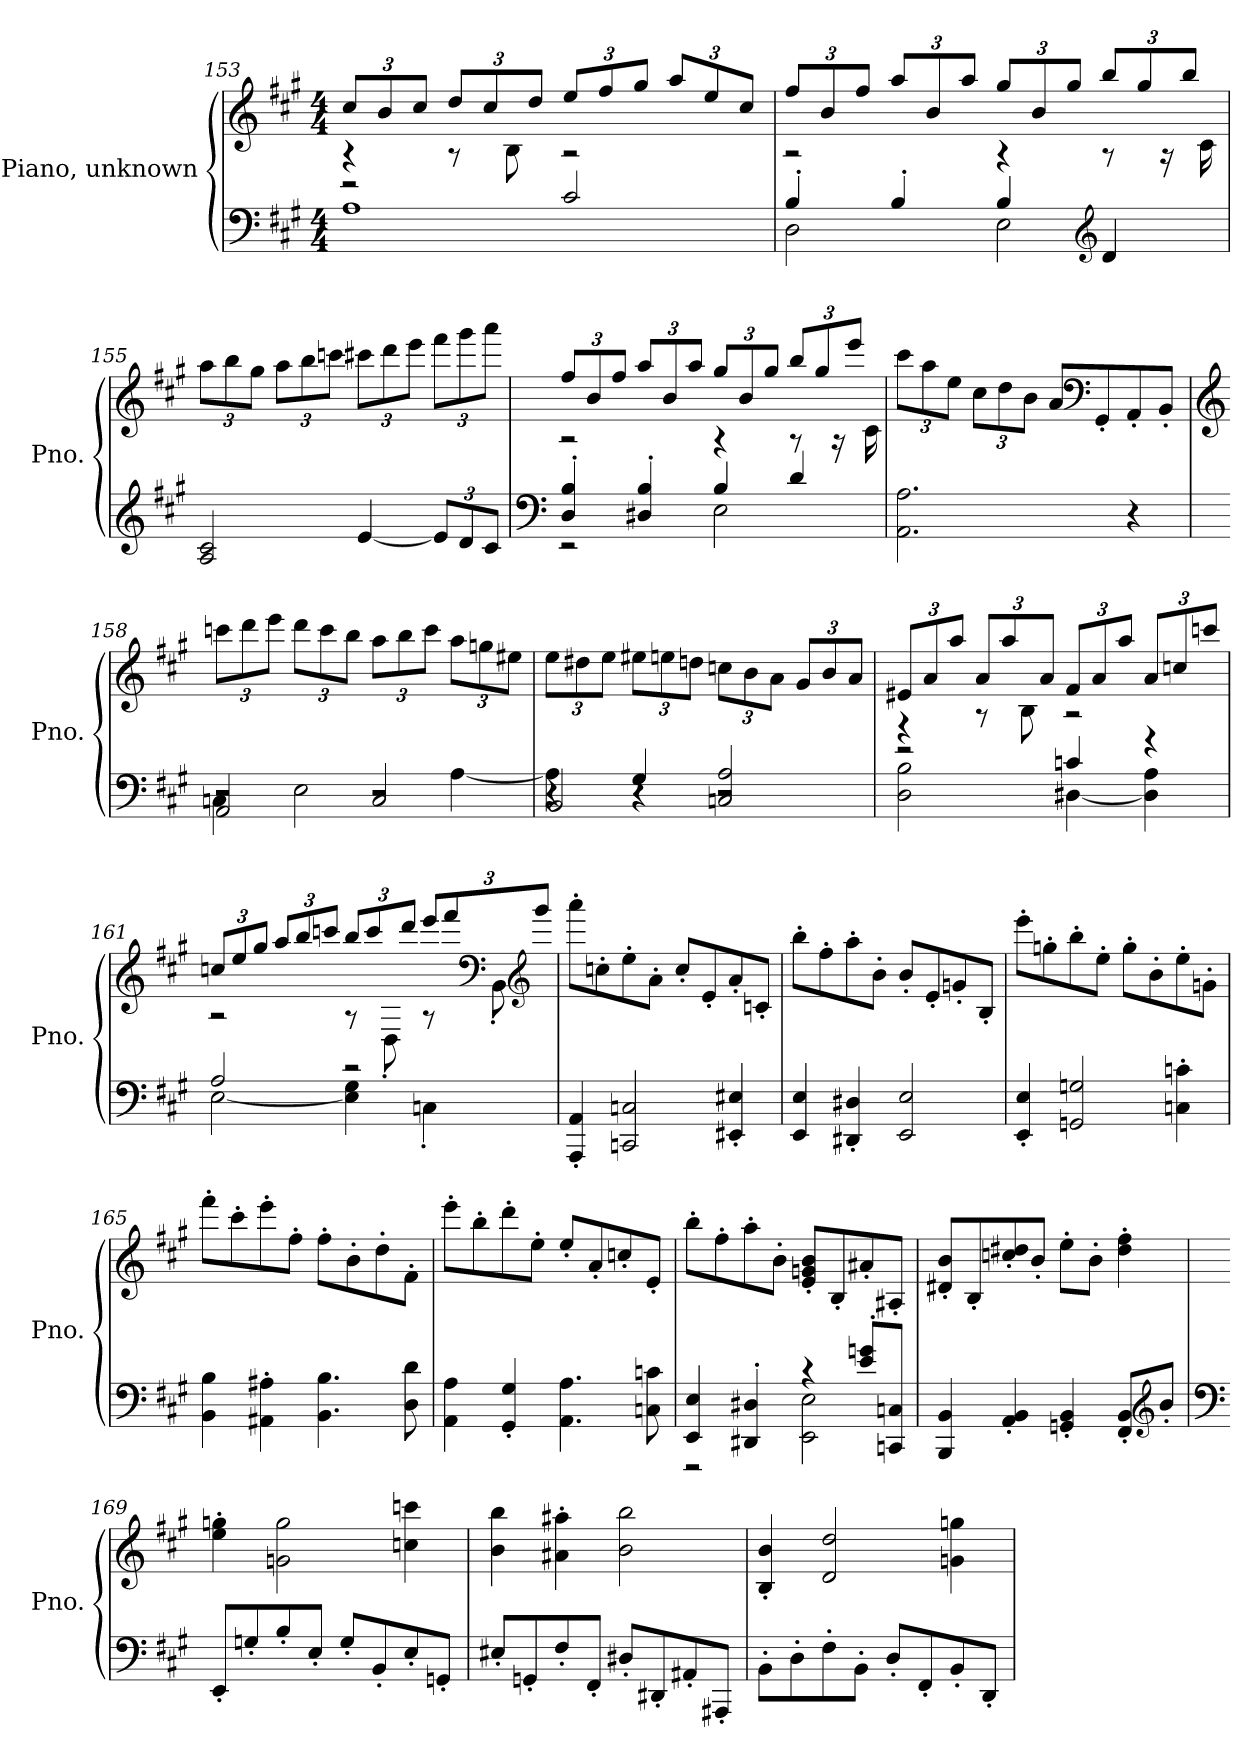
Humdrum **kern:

**kern	**kern
*part1	*part1
*staff2	*staff1
*I"Piano, unknown	*
*I'Pno.	*
*clefF4	*clefG2
*k[f#c#g#]	*k[f#c#g#]
*M4/4	*M4/4
=153	=153
*^	*
*	*	*Xbrackettup
*	*	*^
2r	1A	12cc#/L	4r
.	.	12b/	.
.	.	12cc#/J	.
.	.	12dd/L	8r
.	.	12cc#/	.
.	.	.	8B\
.	.	12dd/J	.
2c#/	.	12ee/L	2r
.	.	12ff#/	.
.	.	12gg#/J	.
.	.	12aa/L	.
.	.	12ee/	.
.	.	12cc#/J	.
!!LO:LB:g=z	!!
=154	=154	=154	=154
4B'/	2D\	12ff#/L	2r
.	.	12b/	.
.	.	12ff#/J	.
4B'/	.	12aa/L	.
.	.	12b/	.
.	.	12aa/J	.
4B/	2E\	12gg#/L	4r
.	.	12b/	.
.	.	12gg#/J	.
*clefG2	*	*	*
4d/	.	12bb/L	8r
.	.	12gg#/	.
.	.	.	16r
.	.	12bb/J	.
.	.	.	16c#\
*v	*v	*	*
*	*v	*v
=155	=155
2A/ 2c#/	12aa\L
.	12bb\
.	12gg#\J
.	12aa\L
.	12bb\
.	12cccn\J
[4e/	12ccc#X\L
.	12ddd\
.	12eee\J
*Xbrackettup	*
12e/L]	12fff#\L
12d/	12ggg#\
12c#/J	12aaa\J
!!LO:LB:g=z
=156	=156
*clefF4	*
*^	*^
4D/' 4B/'	2r	12ff#/L	2r
.	.	12b/	.
.	.	12ff#/J	.
4D#X/' 4B/'	.	12aa/L	.
.	.	12b/	.
.	.	12aa/J	.
4B/	2E\	12gg#/L	4r
.	.	12b/	.
.	.	12gg#/J	.
4d/	.	12bb/L	8r
.	.	12gg#/	.
.	.	.	16r
.	.	12eee/J	.
.	.	.	16c#\
*v	*v	*	*
*	*v	*v
=157	=157
2.AA\ 2.A\	12ccc#\L
.	12aa\
.	12ee\J
.	12cc#\L
.	12dd\
.	12b\J
.	8a/L
*	*clefF4
.	8GG#'/
4r	8AA'/
.	8BB'/J
!!LO:LB:g=z
=158	=158
*	*clefG2
*^	*
*	*^	*
2AA/	4Cn\	2r	12cccn\L
.	.	.	12ddd\
.	.	.	12eee\J
.	2E\	.	12ddd\L
.	.	.	12ccc\
.	.	.	12bb\J
2r	.	2C/	12aa\L
.	.	.	12bb\
.	.	.	12ccc\J
.	[4A\	.	12aa\L
.	.	.	12ggn\
.	.	.	12ee#X\J
=159	=159	=159	=159
4r	4A\]	2BB/	12ee\L
.	.	.	12dd#X\
.	.	.	12ee\J
4G#/	4r	.	12ee#X\L
.	.	.	12een\
.	.	.	12ddn\J
2Cn/ 2A/	2r	2r	12ccn\L
.	.	.	12b\
.	.	.	12a\J
.	.	.	12g#/L
.	.	.	12b/
.	.	.	12a/J
*	*v	*v	*
!!LO:PB:g=z
=160	=160	=160
*	*	*^
2r	2D\ 2B\	12e#X/L	4r
.	.	12a/	.
.	.	12aa/J	.
.	.	12a/L	8r
.	.	12aa/	.
.	.	.	8B\
.	.	12a/J	.
4cn/	[4D#X\	12f#/L	2r
.	.	12a/	.
.	.	12aa/J	.
4r	4D#\] 4A\	12a/L	.
.	.	12ccn/	.
.	.	12cccn/J	.
=161	=161	=161	=161
2A/	[2E\	12ccn/L	2r
.	.	12ee/	.
.	.	12gg#/J	.
.	.	12aa/L	.
.	.	12bb/	.
.	.	12cccn/J	.
2r	4E\] 4G#\	12bb/L	8r
.	.	12ccc/	.
.	.	.	8D'\
.	.	12ddd/J	.
.	4Cn'\	12eee/L	8r
.	.	12fff#/	.
*	*	*clefF4	*
.	.	.	8BB'\
*	*	*clefG2	*
.	.	12ggg#/J	.
*v	*v	*	*
*	*v	*v
!!LO:LB:g=z
=162	=162
4AAA/' 4AA/'	8aaa'\L
.	8ccn'\
2CCn/ 2Cn/	8ee'\
.	8a'\J
.	8cc'/L
.	8e'/
4EE#X/' 4E#X/'	8a'/
.	8cn'/J
=163	=163
4EE/ 4E/	8bb'\L
.	8ff#'\
4DD#X/' 4D#X/'	8aa'\
.	8b'\J
2EE/ 2E/	8b'/L
.	8e'/
.	8gn'/
.	8B'/J
=164	=164
4EE/' 4E/'	8eee'\L
.	8ggn'\
2GGn/ 2Gn/	8bb'\
.	8ee'\J
.	8gg'\L
.	8b'\
4Cn\' 4cn\'	8ee'\
.	8gn'\J
=165	=165
4BB\ 4B\	8fff#'\L
.	8ccc#'\
4AA#X\' 4A#X\'	8eee'\
.	8ff#'\J
4.BB\ 4.B\	8ff#'\L
.	8b'\
.	8dd'\
8D\ 8d\	8f#'\J
!!LO:LB:g=z
=166	=166
4AA\ 4A\	8eee'\L
.	8bb'\
4GG#/' 4G#/'	8ddd'\
.	8ee'\J
4.AA\ 4.A\	8ee'/L
.	8a'/
.	8ccn'/
8Cn\ 8cn\	8e'/J
=167	=167
*^	*
4EE/ 4E/	2r	8bb'\L
.	.	8ff#'\
4DD#X/' 4D#X/'	.	8aa'\
.	.	8b'\J
4r	2EE\ 2E\	8e/' 8gn/' 8b/'L
.	.	8B'/
8e/' 8gn/'L	.	8a#X'/
8CCn/ 8Cn/J	.	8A#X'/J
*v	*v	*
=168	=168
4BBB/ 4BB/	8d#X/' 8b/'L
.	8B'/
4AA/' 4BB/'	8ccn/' 8dd#X/'
.	8b'/J
4GGn/' 4BB/'	8ee'\L
.	8b'\J
8FF#/' 8BB/'L	4dd#\' 4ff#\'
*clefG2	*
8b'/J	.
=169	=169
*clefF4	*
8EE'/L	4ee\' 4ggn\'
8Gn'/	.
8B'/	2gn\ 2gg\
8E'/J	.
8G'/L	.
8BB'/	.
8E'/	4ccn\ 4cccn\
8GGn'/J	.
!!LO:LB:g=z
=170	=170
8E#X'/L	4b\ 4bb\
8GGn'/	.
8F#'/	4a#X\' 4aa#X\'
8FF#'/J	.
8D#X'/L	2b\ 2bb\
8DD#X'/	.
8AA#X'/	.
8AAA#X'/J	.
=171	=171
8BB'\L	4B/' 4b/'
8D'\	.
8F#'\	2d/ 2dd/
8BB'\J	.
8D'/L	.
8FF#'/	.
8BB'/	4gn\ 4ggn\
8DD'/J	.
=	=
*-	*-
